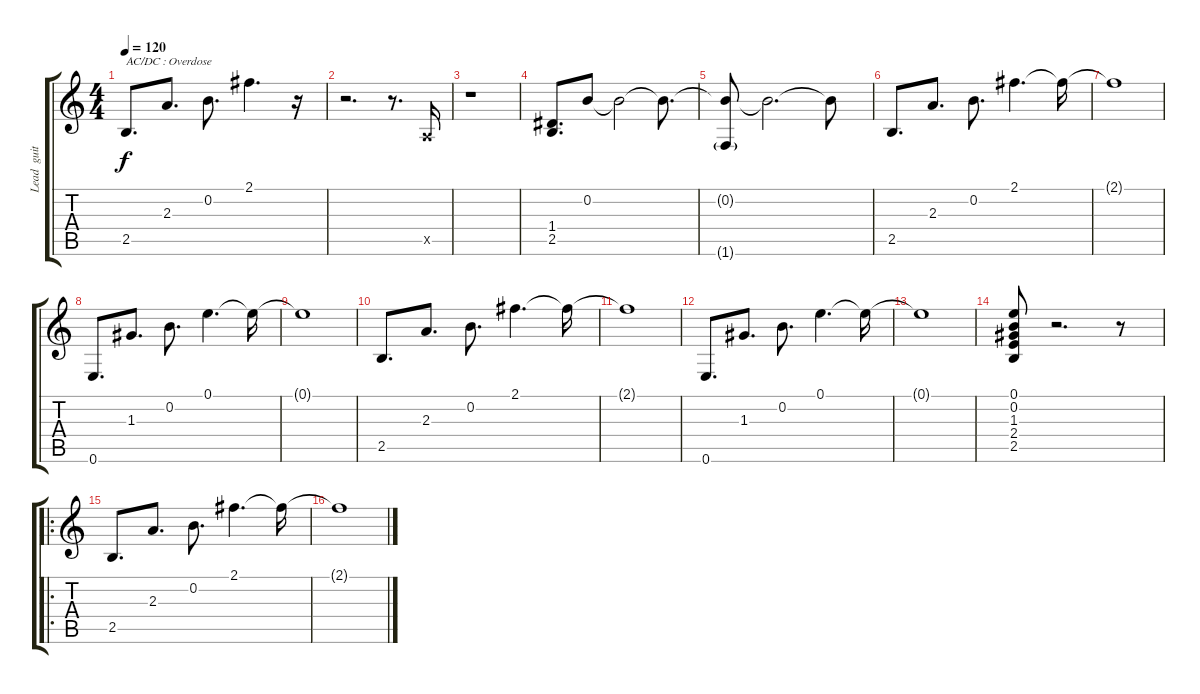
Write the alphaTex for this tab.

\track ("Lead  guitar" "Lead  guit") {instrument distortionguitar}
\staff {score tabs}
\tuning (E4 B3 G3 D3 A2 E2) {hide}
\ts (4 4)
\tempo 120
\clef g2
\ks c
2.5.8{d txt "AC/DC : Overdose" dy f instrument distortionguitar} 2.3.8{d} 0.2.8{d} 2.1.4{d} r.16 |
r.2{d} r.8{d} 0.5{x}.16 |
r.1 |
(1.4 2.5).8{d} 0.2.8 0.2{t}.2 0.2{t}.8{d} |
(0.2{t} 1.6{g}).8 0.2{t}.2{d} 0.2{t}.8 |
2.5.8{d} 2.3.8{d} 0.2.8{d} 2.1.4{d} 2.1{t}.16 |
2.1{t}.1 |
0.6.8{d} 1.3.8{d} 0.2.8{d} 0.1.4{d} 0.1{t}.16 |
0.1{t}.1 |
2.5.8{d} 2.3.8{d} 0.2.8{d} 2.1.4{d} 2.1{t}.16 |
2.1{t}.1 |
0.6.8{d} 1.3.8{d} 0.2.8{d} 0.1.4{d} 0.1{t}.16 |
0.1{t}.1 |
(0.1 0.2 1.3 2.4 2.5).8 r.2{d} r.8 |
\ro
2.5.8{d} 2.3.8{d} 0.2.8{d} 2.1.4{d} 2.1{t}.16 |
2.1{t}.1
